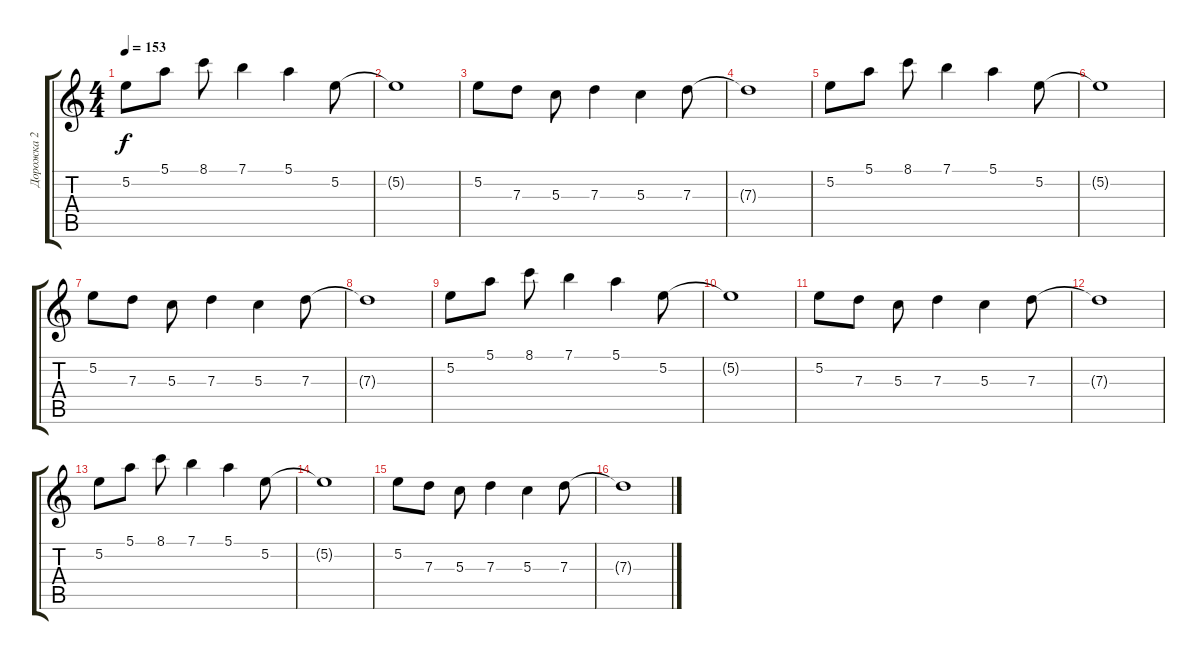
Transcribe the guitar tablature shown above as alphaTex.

\track ("Дорожка 2" "Дорожка 2") {instrument acousticguitarsteel}
\staff {score tabs}
\tuning (E4 B3 G3 D3 A2 E2) {hide}
\ts (4 4)
\tempo 153
\clef g2
\ks c
5.2.8{dy f} 5.1.8 8.1.8 7.1.4 5.1.4 5.2.8 |
5.2{t}.1 |
5.2.8 7.3.8 5.3.8 7.3.4 5.3.4 7.3.8 |
7.3{t}.1 |
5.2.8 5.1.8 8.1.8 7.1.4 5.1.4 5.2.8 |
5.2{t}.1 |
5.2.8 7.3.8 5.3.8 7.3.4 5.3.4 7.3.8 |
7.3{t}.1 |
5.2.8 5.1.8 8.1.8 7.1.4 5.1.4 5.2.8 |
5.2{t}.1 |
5.2.8 7.3.8 5.3.8 7.3.4 5.3.4 7.3.8 |
7.3{t}.1 |
5.2.8 5.1.8 8.1.8 7.1.4 5.1.4 5.2.8 |
5.2{t}.1 |
5.2.8 7.3.8 5.3.8 7.3.4 5.3.4 7.3.8 |
7.3{t}.1
